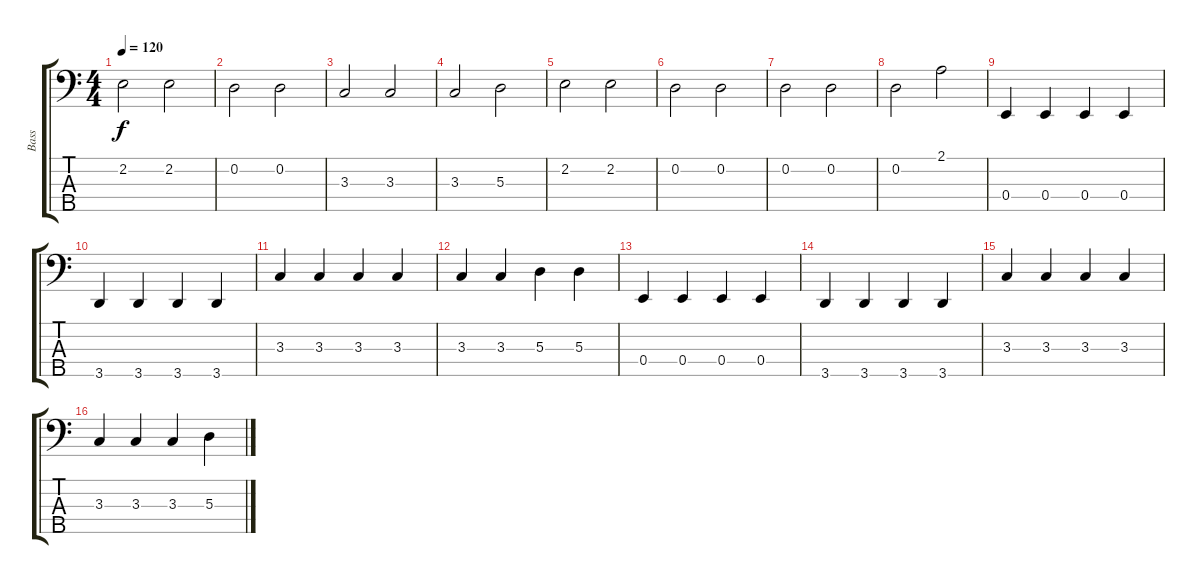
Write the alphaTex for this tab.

\track ("Bass" "Bass") {instrument electricbassfinger}
\staff {score tabs}
\tuning (G2 D2 A1 E1 B0) {hide}
\ts (4 4)
\tempo 120
\clef f4
\ks c
2.2.2{dy f} 2.2.2 |
0.2.2 0.2.2 |
3.3.2 3.3.2 |
3.3.2 5.3.2 |
2.2.2 2.2.2 |
0.2.2 0.2.2 |
0.2.2 0.2.2 |
0.2.2 2.1.2 |
0.4.4 0.4.4 0.4.4 0.4.4 |
3.5.4 3.5.4 3.5.4 3.5.4 |
3.3.4 3.3.4 3.3.4 3.3.4 |
3.3.4 3.3.4 5.3.4 5.3.4 |
0.4.4 0.4.4 0.4.4 0.4.4 |
3.5.4 3.5.4 3.5.4 3.5.4 |
3.3.4 3.3.4 3.3.4 3.3.4 |
3.3.4 3.3.4 3.3.4 5.3.4
